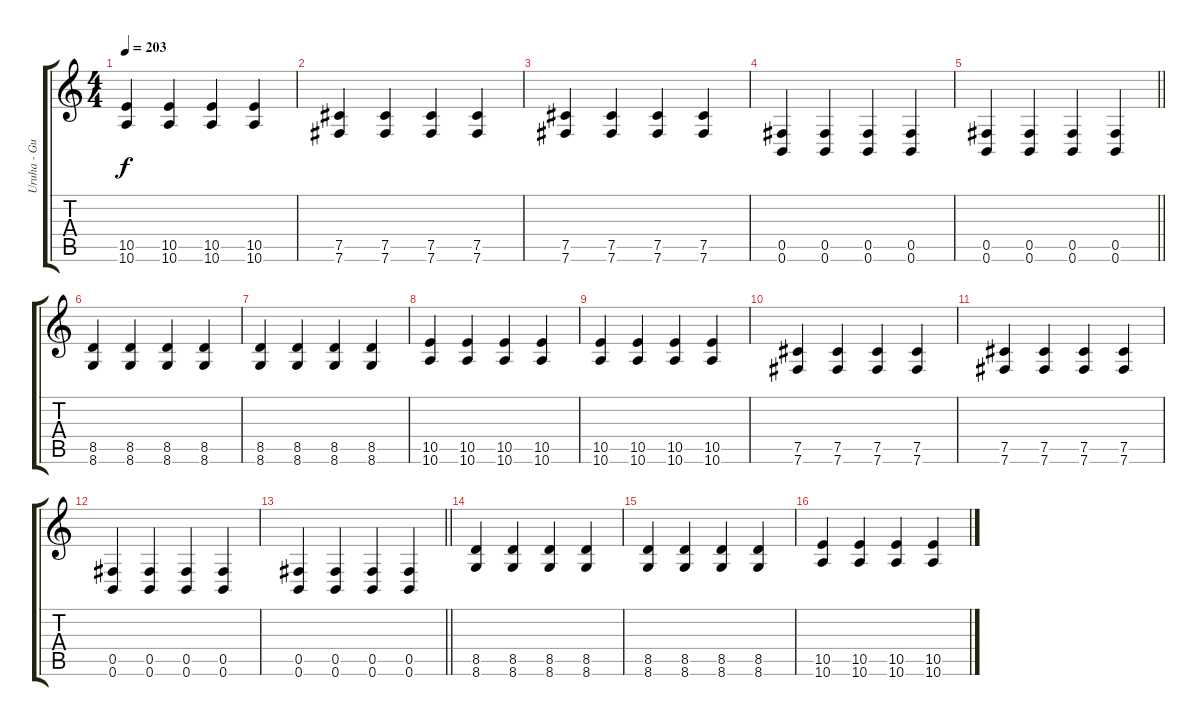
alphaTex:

\track ("Uruha - Guitar 1" "Uruha - Gu") {instrument distortionguitar}
\staff {score tabs}
\tuning (Db4 Ab3 E3 B2 Gb2 B1) {hide}
\ts (4 4)
\tempo 203
\clef g2
\ks c
(10.5 10.6).4{dy f} (10.5 10.6).4 (10.5 10.6).4 (10.5 10.6).4 |
(7.5 7.6).4 (7.5 7.6).4 (7.5 7.6).4 (7.5 7.6).4 |
(7.5 7.6).4 (7.5 7.6).4 (7.5 7.6).4 (7.5 7.6).4 |
(0.5 0.6).4 (0.5 0.6).4 (0.5 0.6).4 (0.5 0.6).4 |
\barLineRight lightlight
(0.5 0.6).4 (0.5 0.6).4 (0.5 0.6).4 (0.5 0.6).4 |
\section ("" "")
(8.5 8.6).4 (8.5 8.6).4 (8.5 8.6).4 (8.5 8.6).4 |
(8.5 8.6).4 (8.5 8.6).4 (8.5 8.6).4 (8.5 8.6).4 |
(10.5 10.6).4 (10.5 10.6).4 (10.5 10.6).4 (10.5 10.6).4 |
(10.5 10.6).4 (10.5 10.6).4 (10.5 10.6).4 (10.5 10.6).4 |
(7.5 7.6).4 (7.5 7.6).4 (7.5 7.6).4 (7.5 7.6).4 |
(7.5 7.6).4 (7.5 7.6).4 (7.5 7.6).4 (7.5 7.6).4 |
(0.5 0.6).4 (0.5 0.6).4 (0.5 0.6).4 (0.5 0.6).4 |
\barLineRight lightlight
(0.5 0.6).4 (0.5 0.6).4 (0.5 0.6).4 (0.5 0.6).4 |
\section ("" "")
(8.5 8.6).4 (8.5 8.6).4 (8.5 8.6).4 (8.5 8.6).4 |
(8.5 8.6).4 (8.5 8.6).4 (8.5 8.6).4 (8.5 8.6).4 |
(10.5 10.6).4 (10.5 10.6).4 (10.5 10.6).4 (10.5 10.6).4
